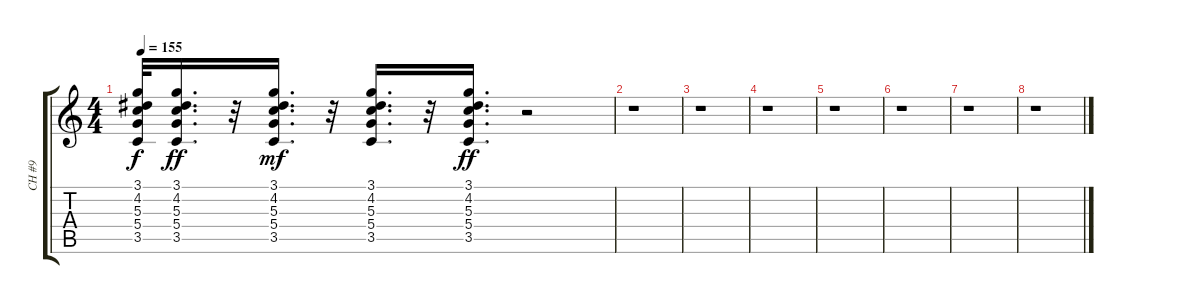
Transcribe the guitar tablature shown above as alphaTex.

\track ("CH #9" "CH #9") {instrument acousticguitarsteel}
\staff {score tabs}
\tuning (E4 B3 G3 D3 A2 E2) {hide}
\ts (4 4)
\tempo 155
\clef g2
\ks c
(3.1{t} 4.2{t} 5.3{t} 5.4{t} 3.5{t}).32{dy f} (3.1 4.2 5.3 5.4 3.5).16{d dy ff} r.32 (3.1 4.2 5.3 5.4 3.5).16{d dy mf} r.32 (3.1 4.2 5.3 5.4 3.5).16{d} r.32 (3.1 4.2 5.3 5.4 3.5).16{d dy ff} r.2 |
r.1 |
r.1 |
r.1 |
r.1 |
r.1 |
r.1 |
r.1
